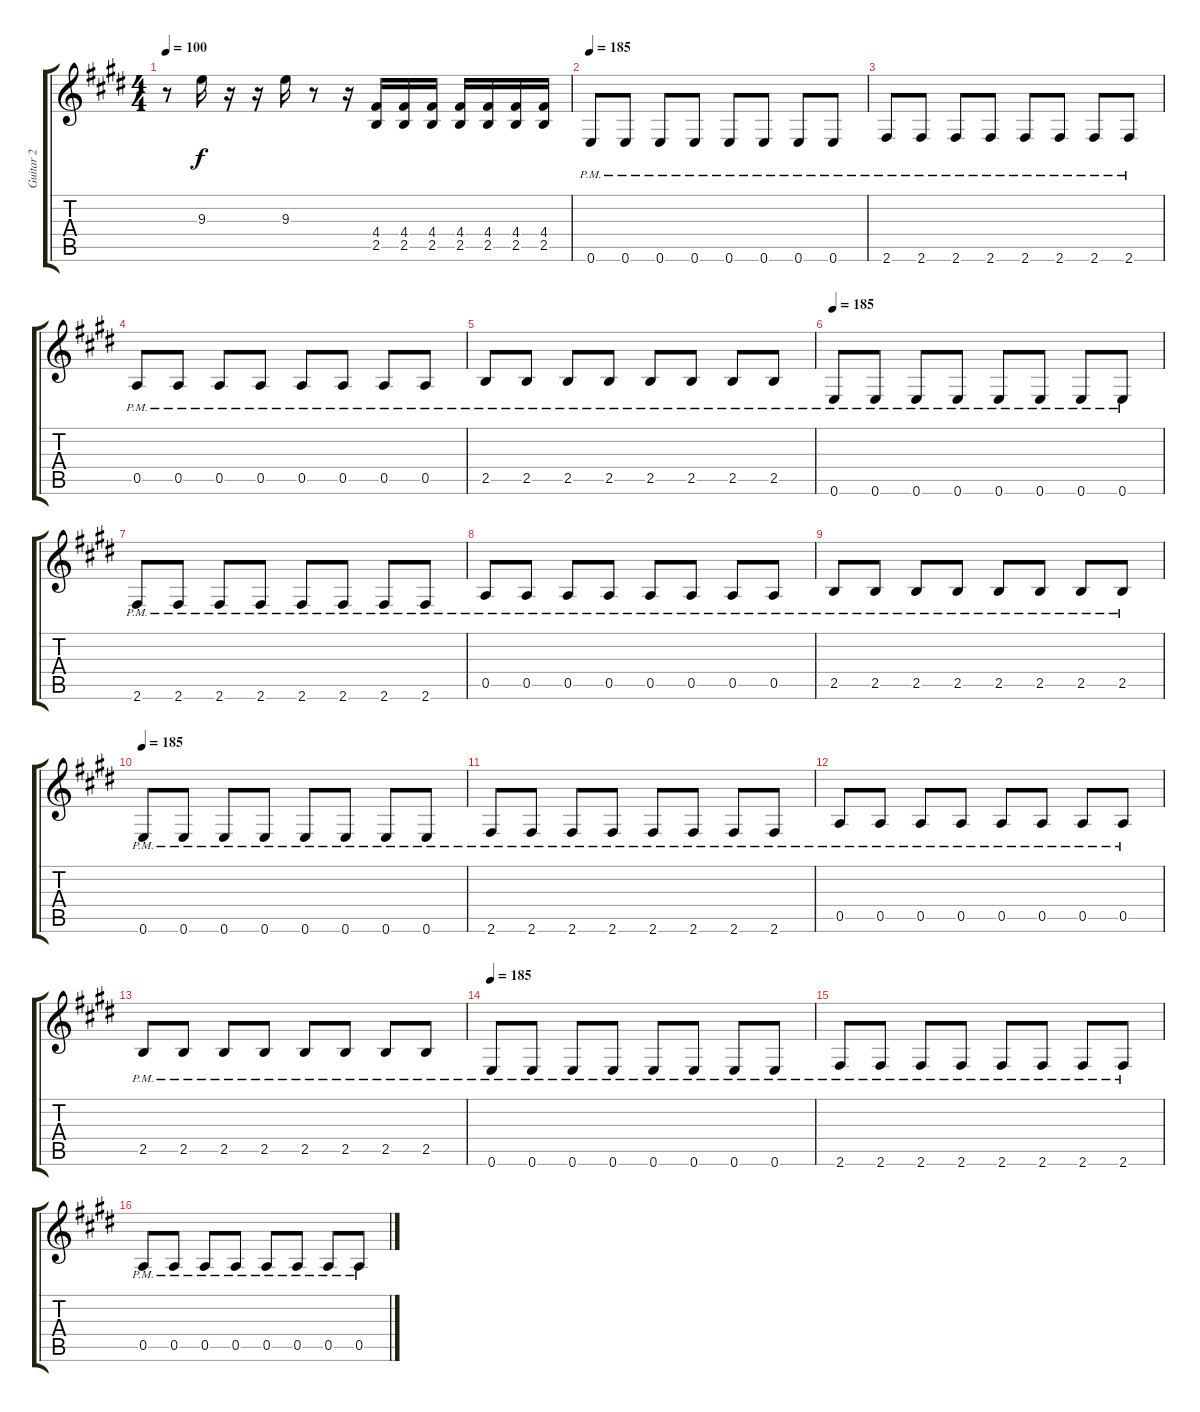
\track ("Guitar 2" "Guitar 2") {instrument distortionguitar}
\staff {score tabs}
\tuning (E4 B3 G3 D3 A2 E2) {hide}
\ts (4 4)
\tempo 100
\clef g2
\ks e
r.8{dy f} 9.3.16 r.16 r.16 9.3.16 r.8 r.16 (4.4 2.5).16 (4.4 2.5).16 (4.4 2.5).16 (4.4 2.5).16 (4.4 2.5).16 (4.4 2.5).16 (4.4 2.5).16 |
\tempo 185
0.6{pm}.8 0.6{pm}.8 0.6{pm}.8 0.6{pm}.8 0.6{pm}.8 0.6{pm}.8 0.6{pm}.8 0.6{pm}.8 |
2.6{pm}.8 2.6{pm}.8 2.6{pm}.8 2.6{pm}.8 2.6{pm}.8 2.6{pm}.8 2.6{pm}.8 2.6{pm}.8 |
0.5{pm}.8 0.5{pm}.8 0.5{pm}.8 0.5{pm}.8 0.5{pm}.8 0.5{pm}.8 0.5{pm}.8 0.5{pm}.8 |
2.5{pm}.8 2.5{pm}.8 2.5{pm}.8 2.5{pm}.8 2.5{pm}.8 2.5{pm}.8 2.5{pm}.8 2.5{pm}.8 |
\tempo 185
0.6{pm}.8 0.6{pm}.8 0.6{pm}.8 0.6{pm}.8 0.6{pm}.8 0.6{pm}.8 0.6{pm}.8 0.6{pm}.8 |
2.6{pm}.8 2.6{pm}.8 2.6{pm}.8 2.6{pm}.8 2.6{pm}.8 2.6{pm}.8 2.6{pm}.8 2.6{pm}.8 |
0.5{pm}.8 0.5{pm}.8 0.5{pm}.8 0.5{pm}.8 0.5{pm}.8 0.5{pm}.8 0.5{pm}.8 0.5{pm}.8 |
2.5{pm}.8 2.5{pm}.8 2.5{pm}.8 2.5{pm}.8 2.5{pm}.8 2.5{pm}.8 2.5{pm}.8 2.5{pm}.8 |
\tempo 185
0.6{pm}.8 0.6{pm}.8 0.6{pm}.8 0.6{pm}.8 0.6{pm}.8 0.6{pm}.8 0.6{pm}.8 0.6{pm}.8 |
2.6{pm}.8 2.6{pm}.8 2.6{pm}.8 2.6{pm}.8 2.6{pm}.8 2.6{pm}.8 2.6{pm}.8 2.6{pm}.8 |
0.5{pm}.8 0.5{pm}.8 0.5{pm}.8 0.5{pm}.8 0.5{pm}.8 0.5{pm}.8 0.5{pm}.8 0.5{pm}.8 |
2.5{pm}.8 2.5{pm}.8 2.5{pm}.8 2.5{pm}.8 2.5{pm}.8 2.5{pm}.8 2.5{pm}.8 2.5{pm}.8 |
\tempo 185
0.6{pm}.8 0.6{pm}.8 0.6{pm}.8 0.6{pm}.8 0.6{pm}.8 0.6{pm}.8 0.6{pm}.8 0.6{pm}.8 |
2.6{pm}.8 2.6{pm}.8 2.6{pm}.8 2.6{pm}.8 2.6{pm}.8 2.6{pm}.8 2.6{pm}.8 2.6{pm}.8 |
0.5{pm}.8 0.5{pm}.8 0.5{pm}.8 0.5{pm}.8 0.5{pm}.8 0.5{pm}.8 0.5{pm}.8 0.5{pm}.8
